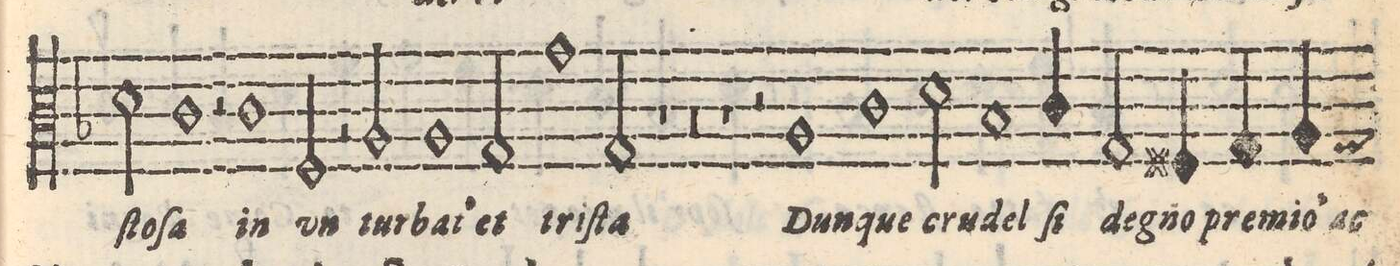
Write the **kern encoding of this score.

**kern	**text
*I"TENORE	*
*clefC3	*
*k[b-]	*
*met(C)	*
*M4/4	*
2d\	-ſto-
=25-	=25-
1c	-ſa
=26-	=26-
2r	.
1c\	in
=27-	=27-
2F/	vn
=28-	=28-
2r	.
2A/	tur-
=29-	=29-
1A	-bat'
=30-	=30-
2G/	et
1g\	triſ-
=31-	=31-
2G/	-ta
=32-	=32-
1r	.
=33-	=33-
0r	.
=34-	=34-
=35-	=35-
1r	.
=36-	=36-
2r	.
1A/	Dun-
=37-	=37-
1c\	-que
=38-	=38-
2d\	cru-
=39-	=39-
1B-	-del
=40-	=40-
4c/	ſi
2G/	deg-
4F#X/	-no
=41-	=41-
4G/	pre-
4A/	-mio'ac
*custos:G	*
*-	*-
